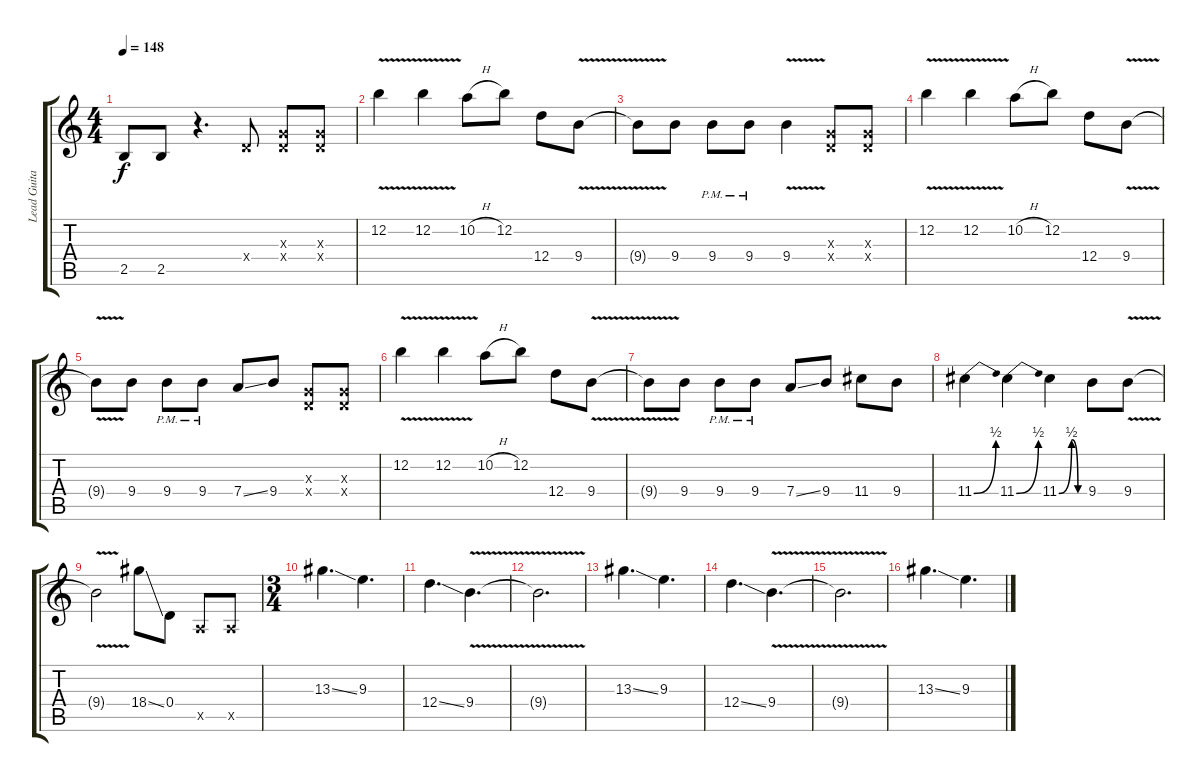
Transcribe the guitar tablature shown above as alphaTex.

\track ("Lead Guitar 1" "Lead Guita") {instrument overdrivenguitar}
\staff {score tabs}
\tuning (E4 B3 G3 D3 A2 E2) {hide}
\ts (4 4)
\tempo 148
\clef g2
\ks c
2.5{t}.8{dy f} 2.5.8 r.4{d} 0.4{x}.8 (0.3{x} 0.4{x}).8 (0.3{x} 0.4{x}).8 |
12.2{v}.4 12.2{v}.4 10.2{h}.8 12.2.8 12.4.8 9.4{v}.8 |
9.4{t}.8 9.4.8 9.4{pm}.8 9.4{pm}.8 9.4{v}.4 (0.3{x} 0.4{x}).8 (0.3{x} 0.4{x}).8 |
12.2{v}.4 12.2{v}.4 10.2{h}.8 12.2.8 12.4.8 9.4{v}.8 |
9.4{t}.8 9.4.8 9.4{pm}.8 9.4{pm}.8 7.4{ss}.8 9.4.8 (0.3{x} 0.4{x}).8 (0.3{x} 0.4{x}).8 |
12.2{v}.4 12.2{v}.4 10.2{h}.8 12.2.8 12.4.8 9.4{v}.8 |
9.4{t}.8 9.4.8 9.4{pm}.8 9.4{pm}.8 7.4{ss}.8 9.4.8 11.4.8 9.4.8 |
11.4{be (bend 0 0 60 2)}.4 11.4{be (bend 0 0 60 2)}.4 11.4{be (custom 0 0 30 2 45 0 60 0)}.4 9.4.8 9.4{v}.8 |
9.4{t}.2 18.4{ss}.8 0.4.8 0.5{x}.8 0.5{x}.8 |
\ts (3 4)
13.3{ss}.4{d} 9.3.4{d} |
12.4{ss}.4{d} 9.4{v}.4{d} |
9.4{t}.2{d} |
13.3{ss}.4{d} 9.3.4{d} |
12.4{ss}.4{d} 9.4{v}.4{d} |
9.4{t}.2{d} |
13.3{ss}.4{d} 9.3.4{d}
